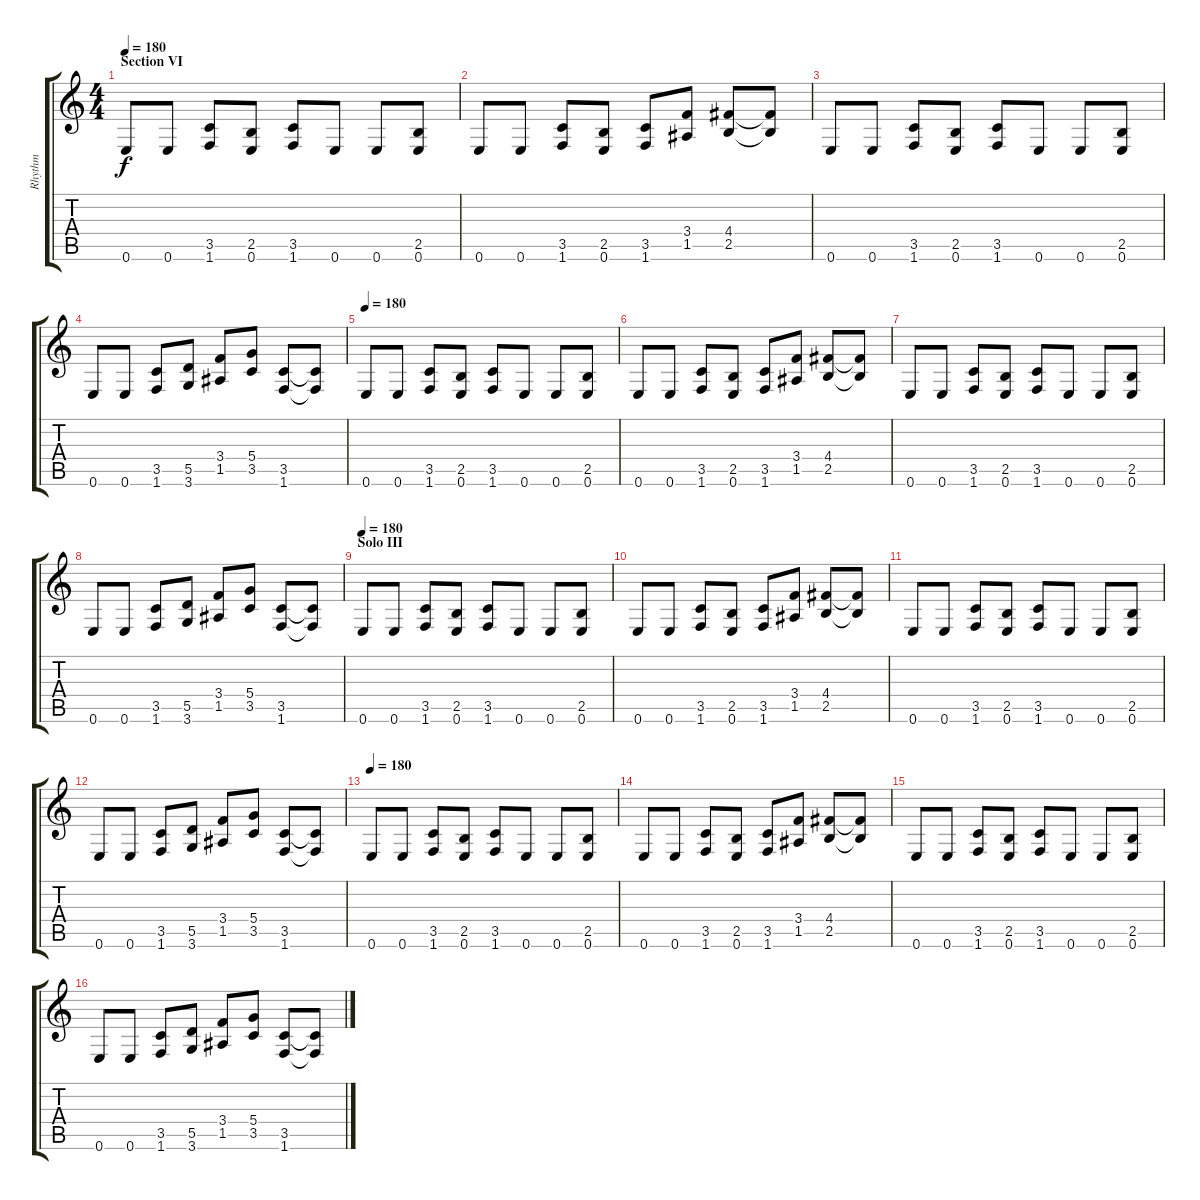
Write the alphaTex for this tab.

\track ("Rhythm" "Rhythm") {instrument distortionguitar}
\staff {score tabs}
\tuning (E4 B3 G3 D3 A2 E2) {hide}
\ts (4 4)
\section ("" "Section VI")
\tempo 200
\tempo 180
\clef g2
\ks c
0.6.8{dy f} 0.6.8 (3.5 1.6).8 (2.5 0.6).8 (3.5 1.6).8 0.6.8 0.6.8 (2.5 0.6).8 |
0.6.8 0.6.8 (3.5 1.6).8 (2.5 0.6).8 (3.5 1.6).8 (3.4 1.5).8 (4.4 2.5).8 (4.4{t} 2.5{t}).8 |
0.6.8 0.6.8 (3.5 1.6).8 (2.5 0.6).8 (3.5 1.6).8 0.6.8 0.6.8 (2.5 0.6).8 |
0.6.8 0.6.8 (3.5 1.6).8 (5.5 3.6).8 (3.4 1.5).8 (5.4 3.5).8 (3.5 1.6).8 (3.5{t} 1.6{t}).8 |
\tempo 180
0.6.8 0.6.8 (3.5 1.6).8 (2.5 0.6).8 (3.5 1.6).8 0.6.8 0.6.8 (2.5 0.6).8 |
0.6.8 0.6.8 (3.5 1.6).8 (2.5 0.6).8 (3.5 1.6).8 (3.4 1.5).8 (4.4 2.5).8 (4.4{t} 2.5{t}).8 |
0.6.8 0.6.8 (3.5 1.6).8 (2.5 0.6).8 (3.5 1.6).8 0.6.8 0.6.8 (2.5 0.6).8 |
0.6.8 0.6.8 (3.5 1.6).8 (5.5 3.6).8 (3.4 1.5).8 (5.4 3.5).8 (3.5 1.6).8 (3.5{t} 1.6{t}).8 |
\section ("" "Solo III")
\tempo 180
0.6.8 0.6.8 (3.5 1.6).8 (2.5 0.6).8 (3.5 1.6).8 0.6.8 0.6.8 (2.5 0.6).8 |
0.6.8 0.6.8 (3.5 1.6).8 (2.5 0.6).8 (3.5 1.6).8 (3.4 1.5).8 (4.4 2.5).8 (4.4{t} 2.5{t}).8 |
0.6.8 0.6.8 (3.5 1.6).8 (2.5 0.6).8 (3.5 1.6).8 0.6.8 0.6.8 (2.5 0.6).8 |
0.6.8 0.6.8 (3.5 1.6).8 (5.5 3.6).8 (3.4 1.5).8 (5.4 3.5).8 (3.5 1.6).8 (3.5{t} 1.6{t}).8 |
\tempo 180
0.6.8 0.6.8 (3.5 1.6).8 (2.5 0.6).8 (3.5 1.6).8 0.6.8 0.6.8 (2.5 0.6).8 |
0.6.8 0.6.8 (3.5 1.6).8 (2.5 0.6).8 (3.5 1.6).8 (3.4 1.5).8 (4.4 2.5).8 (4.4{t} 2.5{t}).8 |
0.6.8 0.6.8 (3.5 1.6).8 (2.5 0.6).8 (3.5 1.6).8 0.6.8 0.6.8 (2.5 0.6).8 |
0.6.8 0.6.8 (3.5 1.6).8 (5.5 3.6).8 (3.4 1.5).8 (5.4 3.5).8 (3.5 1.6).8 (3.5{t} 1.6{t}).8
